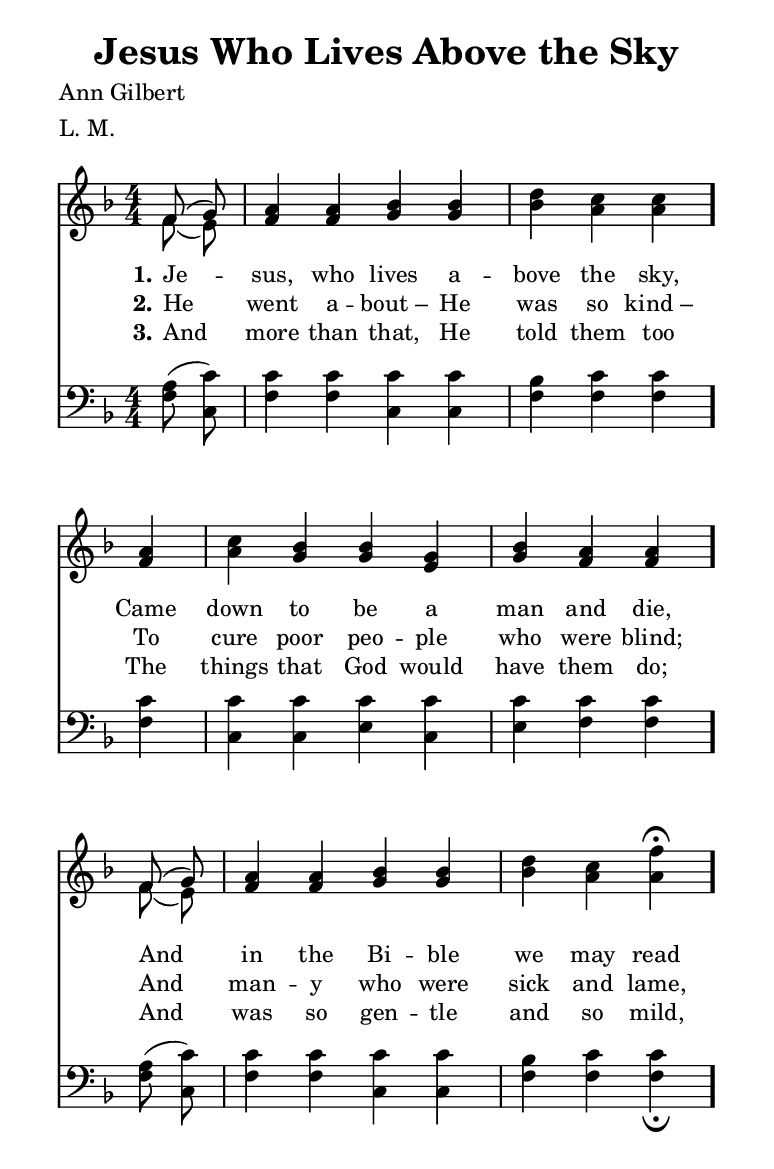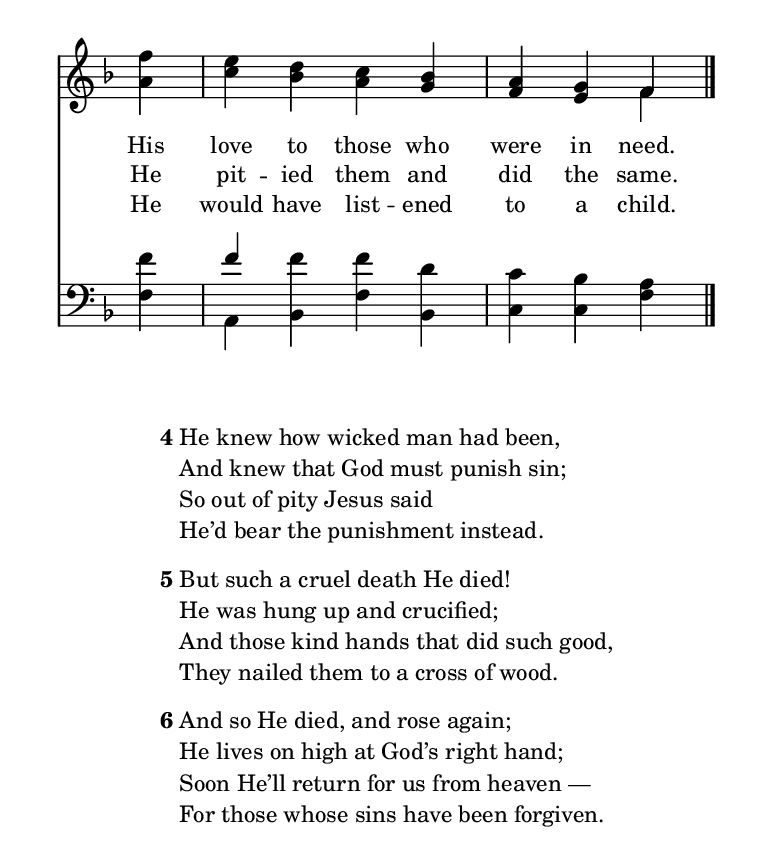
\include "common/global.ily"
\paper {
  \include "common/paper.ily"
  system-count = #(cond (is-eogsized 3) (#t #f))
}

\header{
  %children
  hymnnumber = "346"
  title = "Jesus Who Lives Above the Sky"
  tunename = "Grateful Praise"
  meter = "L. M."
  poet = "Ann Gilbert"
  composer = ""
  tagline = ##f
}

ta = { \tempo 4=90 }
tb = { \tempo 4=45 }

global = {
  \include "common/overrides.ily"
  \override Staff.TimeSignature.style = #'numbered % original has `c`
  \time 4/4
  \override Score.MetronomeMark.transparent = ##t % hide all fermata changes too
  \ta
  \key f \major
  \partial 4
  \autoBeamOff
}

notesSoprano = {
\global
\relative c' {

  f8( g) | a4 a bes bes | d c c
  a4 | c bes bes g | bes a a
  f8( g) | a4 a bes bes | d c \tb f\fermata \ta
  f4 | e d c bes | a g f

  \bar "|."

}
}

notesAlto = {
\global
\relative e' {

  f8( e) | f4 f g g | bes a a
  f4 | a g g e | g f f
  f8( e) | f4 f g g | bes a a
  a4 | c bes a g | f e f

}
}

notesTenor = {
\global
\relative a {

  a8( c) | c4 c c c | bes c c
  c4 | c c c c | c c c
  a8( c) | c4 c c c | bes c c
  f4 | f f f d | c bes a

}
}

notesBass = {
\global
\relative f {

  f8( c) | f4 f c c | f f f
  f4 | c c e c | e f f
  f8( c) | f4 f c c | f f f_\fermata
  f4 | a, bes f' bes, | c c f

}
}

wordsA = \lyricmode {
\set stanza = "1."

Je -- sus, who lives a -- bove the sky, \bar "."
Came down to be a man and die, \bar "."
And in the Bi -- ble we may read \bar "."
His love to those who were in need. \bar "."

}

wordsB = \lyricmode {
\set stanza = "2."

He went a -- bout_– He was so kind_–
To cure poor peo -- ple who were blind;
And man -- y who were sick and lame,
He pit -- ied them and did the same.

}

wordsC = \lyricmode {
\set stanza = "3."

And more than that, He told them too
The things that God would have them do;
And was so gen -- tle and so mild,
He would have list -- ened to a child.

}

wordsD = \markuplist {

\line { He knew how wicked man had been, }
\line { And knew that God must punish sin; }
\line { So out of pity Jesus said }
\line { He’d bear the punishment instead. }

}

wordsE = \markuplist {

\line { But such a cruel death He died! }
\line { He was hung up and crucified; }
\line { And those kind hands that did such good, }
\line { They nailed them to a cross of wood. }

}

wordsF = \markuplist {

\line { And so He died, and rose again; }
\line { He lives on high at God’s right hand; }
\line { Soon He’ll return for us from heaven — }
\line { For those whose sins have been forgiven. }

}

\score {
  \context ChoirStaff <<
    \context Staff = upper <<
      \set Staff.autoBeaming = ##f
      \set ChoirStaff.systemStartDelimiter = #'SystemStartBar
      \set ChoirStaff.printPartCombineTexts = ##f
      \partcombine #'(2 . 11) \notesSoprano \notesAlto
      \context NullVoice = sopranos { \voiceOne << \notesSoprano >> }
      \context Lyrics = one   \lyricsto sopranos \wordsA
      \context Lyrics = two   \lyricsto sopranos \wordsB
      \context Lyrics = three \lyricsto sopranos \wordsC
    >>
    \context Staff = men <<
      \set Staff.autoBeaming = ##f
      \clef bass
      \set ChoirStaff.printPartCombineTexts = ##f
      \partcombine #'(2 . 11) \notesTenor \notesBass
    >>
  >>
  \layout {
    \include "common/layout.ily"
  }
  #(cond ((ly:get-option 'eog-midi-permitted) #{ \midi{
    \include "common/midi.ily"
  } #}))
}

\noPageBreak

\markup { \fill-line { \column {
  \line{ \bold 4 \column { \wordsD } } \combine \null \vspace #0.4
  \line{ \bold 5 \column { \wordsE } } \combine \null \vspace #0.4
  \line{ \bold 6 \column { \wordsF } }
  \vspace #3
} } }

\version "2.19.49"  % necessary for upgrading to future LilyPond versions.

% vi:set et ts=2 sw=2 ai nocindent syntax=lilypond:
